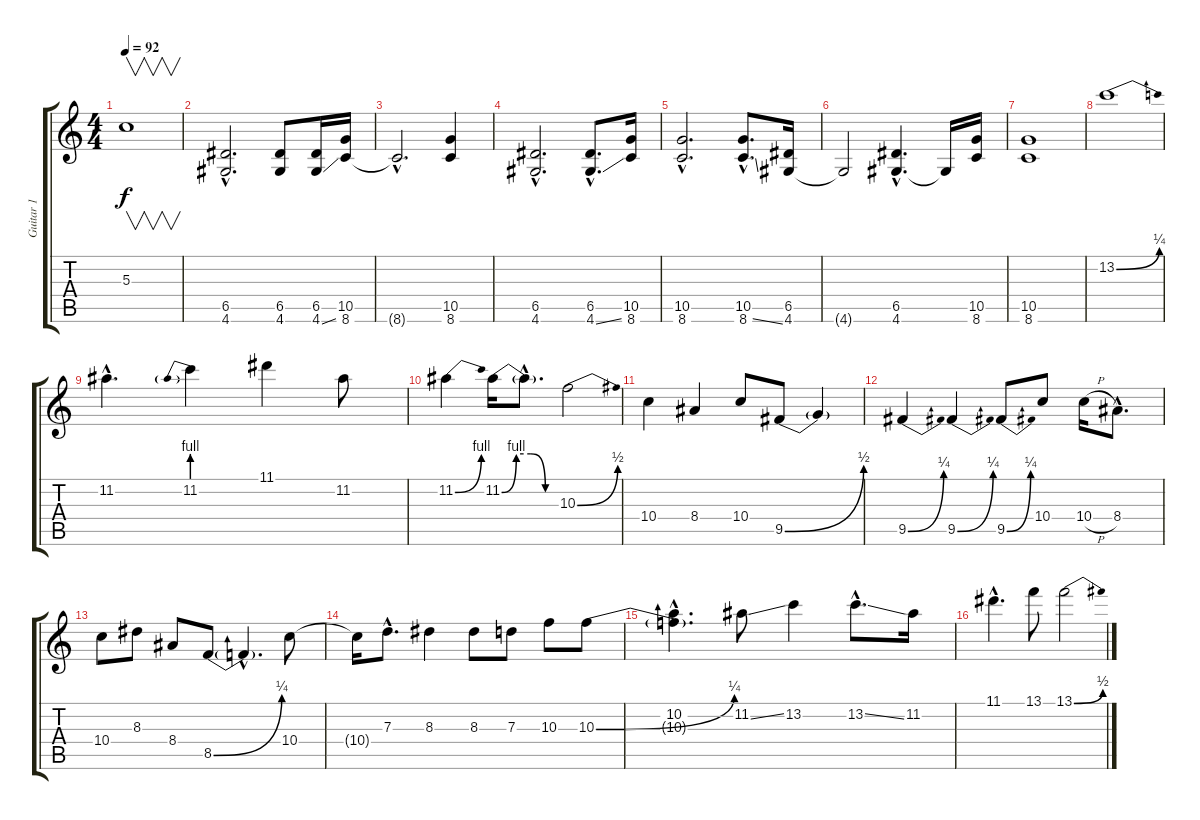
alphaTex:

\track ("Guitar 1" "Guitar 1") {instrument overdrivenguitar}
\staff {score tabs}
\tuning (E4 B3 G3 D3 A2 E2) {hide}
\ts (4 4)
\tempo 92
\clef g2
\ks c
5.3.1{v dy f} |
(6.5{hac} 4.6{hac}).2{d volume 10} (6.5 4.6).8 (6.5 4.6{ss}).16 (10.5 8.6).16 |
8.6{hac t}.2{d} (10.5 8.6).4 |
(6.5{hac} 4.6{hac}).2{d} (6.5{hac} 4.6{ss hac}).8{d} (10.5 8.6).16 |
(10.5{hac} 8.6{hac}).2{d} (10.5{hac} 8.6{ss hac}).8{d} (6.5 4.6).16 |
4.6{t}.2 (6.5{hac} 4.6{hac}).4{d} 4.6{t}.16 (10.5 8.6).16 |
(10.5 8.6).1 |
13.2{be (bend 0 0 60 1)}.1{volume 12} |
11.2{hac}.4{d} 11.2{be (prebend 0 4 60 4)}.4 11.1.4 11.2.8 |
11.2{be (bend 0 0 60 4)}.4 11.2{be (custom 0 0 15 4 30 4 45 0 60 0)}.16 11.2{hac t}.8{d} 10.3{be (bend 0 0 60 2)}.2 |
10.4.4 8.4.4 10.4.8 9.5{be (bend 0 0 60 2)}.8 9.5{t}.4 |
9.5{be (bend 0 0 60 1)}.4 9.5{be (bend 0 0 60 1)}.4 9.5{be (bend 0 0 60 1)}.8 10.4.8 10.4{h}.16 8.4{hac}.8{d} |
10.4.8 8.3.8 8.4.8 8.5{be (bend 0 0 60 1)}.8 8.5{hac t}.4{d} 10.4.8 |
10.4{t}.16 7.3{hac}.8{d} 8.3.4 8.3.8 7.3.8 10.3.8 10.3{be (bend 0 0 60 1)}.8 |
(10.2{hac} 10.3{hac t}).4{d} 11.2{ss}.8 13.2.4 13.2{ss hac}.8{d} 11.2.16 |
11.1{hac}.4{d} 13.1.8 13.1{be (bend 0 0 60 2)}.2
